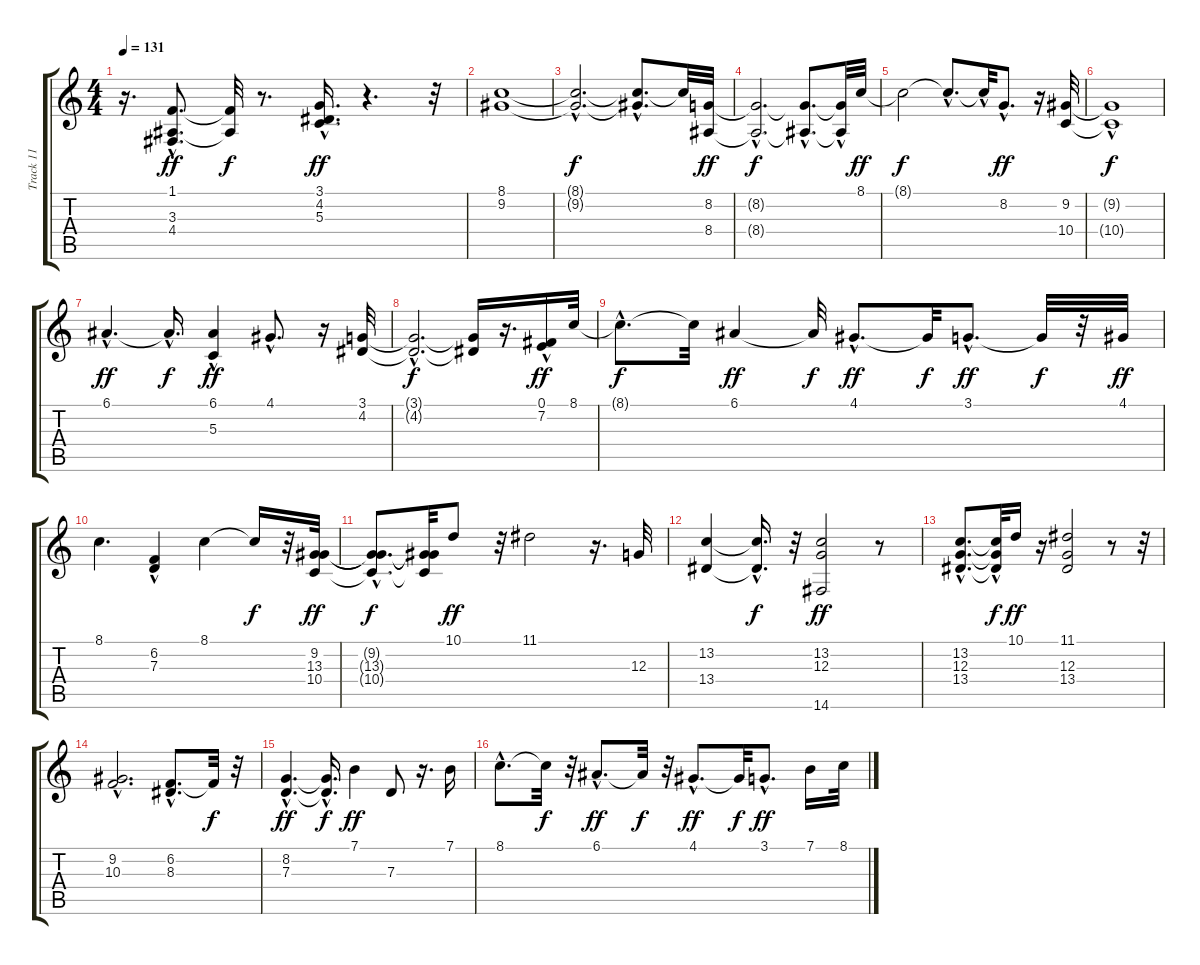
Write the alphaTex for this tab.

\track ("Track 11" "Track 11") {instrument stringensemble1}
\staff {score tabs}
\tuning (E4 B3 G3 D3 A2 E2) {hide}
\ts (4 4)
\tempo 131
\clef g2
\ks c
r.16{d dy ff} (1.1{hac} 3.3{hac} 4.4{hac}).8{d} (1.1{t} 3.3{t}).32{dy f} r.8{d} (3.1{hac} 4.2{hac} 5.3).16{d dy ff} r.4{d} r.32 |
(8.1 9.2).1 |
(8.1{hac t} 9.2{hac t}).2{d dy f} (8.1{hac t} 9.2{hac t}).8{d} 8.1{t}.32 (8.2 8.4).32{dy ff} |
(8.2{hac t} 8.4{hac t}).2{d dy f} (8.2{hac t} 8.4{hac t}).8{d} (8.2{t} 8.4{hac t}).32 8.1.32{dy ff} |
8.1{t}.2{dy f} 8.1{hac t}.8{d} 8.1{hac t}.32 8.2{hac}.8{d dy ff} r.16 (9.2 10.4).32 |
(9.2{hac t} 10.4{t}).1{dy f} |
6.1{hac}.4{d dy ff} 6.1{hac t}.16{d dy f} (6.1 5.3{hac}).4{dy ff} 4.1{hac}.8{d} r.16 (3.1 4.2).32 |
(3.1{hac t} 4.2{hac t}).2{d dy f} (3.1{t} 4.2{t}).16 r.16{d} (0.1{hac} 7.2).16{dy ff} 8.1.32 |
8.1{hac t}.8{d dy f} 8.1{t}.32 6.1.4{dy ff} 6.1{t}.32{dy f} 4.1{hac}.8{d dy ff} 4.1{t}.32{dy f} 3.1{hac}.8{d dy ff} 3.1{t}.32{dy f} r.32 4.1.32{dy ff} |
8.1.4{d} (6.2{hac} 7.3{hac}).4 8.1.4 8.1{t}.16{dy f} r.32 (9.2 13.3 10.4).32{dy ff} |
(9.2{hac t} 13.3{hac t} 10.4{hac t}).8{d dy f} (9.2{t} 13.3{t} 10.4{t}).32 10.1.8{dy ff} r.32 11.1.2 r.16{d} 12.3.32 |
(13.2 13.4).4 (13.2{hac t} 13.4{hac t}).16{d dy f} r.32 (13.2 12.3 14.6).2{dy ff} r.8 |
(13.2{hac} 12.3{hac} 13.4{hac}).8{d} (13.2{t} 12.3{hac t} 13.4{hac t}).32{dy f} 10.1.16{dy ff} r.16 (11.1 12.3 13.4).2 r.8 r.32 |
(9.2 10.3{hac}).2{d} (6.2{hac} 8.3{hac}).8{d} 6.2{t}.32{dy f} r.32 |
(8.2{hac} 7.3{hac}).4{d dy ff} (8.2{hac t} 7.3{t}).16{d dy f} 7.1.4{dy ff} 7.3.8 r.16{d} 7.1.16 |
8.1{hac}.8{d} 8.1{t}.32{dy f} r.32 6.1{hac}.8{d dy ff} 6.1{t}.32{dy f} r.32 4.1{hac}.8{d dy ff} 4.1{t}.32{dy f} 3.1{hac}.8{d dy ff} 7.1.16 8.1.32
